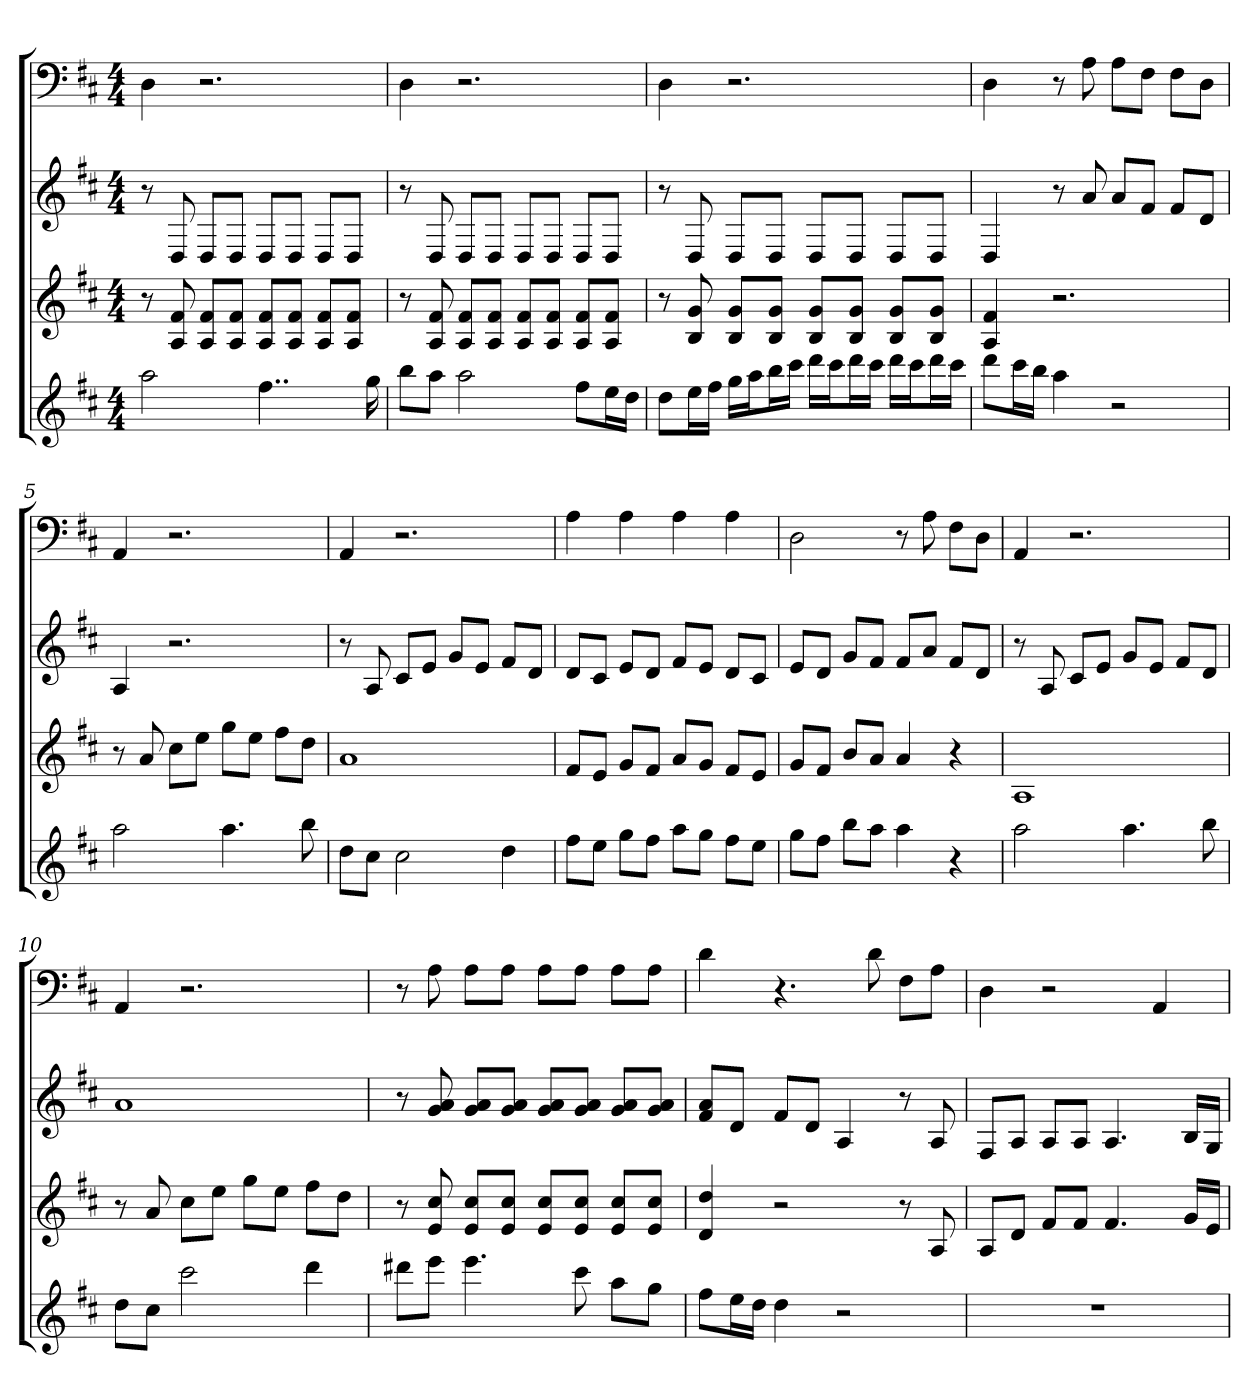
**kern	**kern	**kern	**kern
*part4	*part3	*part2	*part1
*staff4	*staff3	*staff2	*staff1
*k[f#c#]	*k[f#c#]	*k[f#c#]	*k[f#c#]
*D:	*D:	*D:	*D:
*M4/4	*M4/4	*M4/4	*M4/4
=1	=1	=1	=1
2aa	8r	8r	4D
.	8A 8f#	8D	.
.	8A 8f#L	8DL	2.r
.	8A 8f#J	8DJ	.
4..ff#	8A 8f#L	8DL	.
.	8A 8f#J	8DJ	.
.	8A 8f#L	8DL	.
.	8A 8f#J	8DJ	.
16gg	.	.	.
=2	=2	=2	=2
8bbL	8r	8r	4D
8aaJ	8A 8f#	8D	.
2aa	8A 8f#L	8DL	2.r
.	8A 8f#J	8DJ	.
.	8A 8f#L	8DL	.
.	8A 8f#J	8DJ	.
8ff#L	8A 8f#L	8DL	.
16eeL	8A 8f#J	8DJ	.
16ddJJ	.	.	.
=3	=3	=3	=3
8ddL	8r	8r	4D
16eeL	8B 8g	8D	.
16ff#JJ	.	.	.
16ggLL	8B 8gL	8DL	2.r
16aaJ	.	.	.
16bbL	8B 8gJ	8DJ	.
16ccc#JJ	.	.	.
16dddLL	8B 8gL	8DL	.
16ccc#J	.	.	.
16dddL	8B 8gJ	8DJ	.
16ccc#JJ	.	.	.
16dddLL	8B 8gL	8DL	.
16ccc#J	.	.	.
16dddL	8B 8gJ	8DJ	.
16ccc#JJ	.	.	.
=4	=4	=4	=4
8dddL	4A 4f#	4D	4D
16ccc#L	.	.	.
16bbJJ	.	.	.
4aa	2.r	8r	8r
.	.	8a	8A
2r	.	8aL	8AL
.	.	8f#J	8F#J
.	.	8f#L	8F#L
.	.	8dJ	8DJ
=5	=5	=5	=5
2aa	8r	4A	4AA
.	8a	.	.
.	8cc#L	2.r	2.r
.	8eeJ	.	.
4.aa	8ggL	.	.
.	8eeJ	.	.
.	8ff#L	.	.
8bb	8ddJ	.	.
=6	=6	=6	=6
8ddL	1a	8r	4AA
8cc#J	.	8A	.
2cc#	.	8c#L	2.r
.	.	8eJ	.
.	.	8gL	.
.	.	8eJ	.
4dd	.	8f#L	.
.	.	8dJ	.
=7	=7	=7	=7
8ff#L	8f#L	8dL	4A
8eeJ	8eJ	8c#J	.
8ggL	8gL	8eL	4A
8ff#J	8f#J	8dJ	.
8aaL	8aL	8f#L	4A
8ggJ	8gJ	8eJ	.
8ff#L	8f#L	8dL	4A
8eeJ	8eJ	8c#J	.
=8	=8	=8	=8
8ggL	8gL	8eL	2D
8ff#J	8f#J	8dJ	.
8bbL	8bL	8gL	.
8aaJ	8aJ	8f#J	.
4aa	4a	8f#L	8r
.	.	8aJ	8A
4r	4r	8f#L	8F#L
.	.	8dJ	8DJ
=9	=9	=9	=9
2aa	1A	8r	4AA
.	.	8A	.
.	.	8c#L	2.r
.	.	8eJ	.
4.aa	.	8gL	.
.	.	8eJ	.
.	.	8f#L	.
8bb	.	8dJ	.
=10	=10	=10	=10
8ddL	8r	1a	4AA
8cc#J	8a	.	.
2ccc#	8cc#L	.	2.r
.	8eeJ	.	.
.	8ggL	.	.
.	8eeJ	.	.
4ddd	8ff#L	.	.
.	8ddJ	.	.
=11	=11	=11	=11
8ddd#XL	8r	8r	8r
8eeeJ	8e 8cc#	8g 8a	8A
4.eee	8e 8cc#L	8g 8aL	8AL
.	8e 8cc#J	8g 8aJ	8AJ
.	8e 8cc#L	8g 8aL	8AL
8ccc#	8e 8cc#J	8g 8aJ	8AJ
8aaL	8e 8cc#L	8g 8aL	8AL
8ggJ	8e 8cc#J	8g 8aJ	8AJ
=12	=12	=12	=12
8ff#L	4d 4dd	8f# 8aL	4d
16eeL	.	8dJ	.
16ddJJ	.	.	.
4dd	2r	8f#L	4.r
.	.	8dJ	.
2r	.	4A	.
.	.	.	8d
.	8r	8r	8F#L
.	8A	8A	8AJ
=13	=13	=13	=13
1r	8AL	8F#L	4D
.	8dJ	8AJ	.
.	8f#L	8AL	2r
.	8f#J	8AJ	.
.	4.f#	4.A	.
.	.	.	4AA
.	16gLL	16BLL	.
.	16eJJ	16GJJ	.
=	=	=	=
*-	*-	*-	*-
